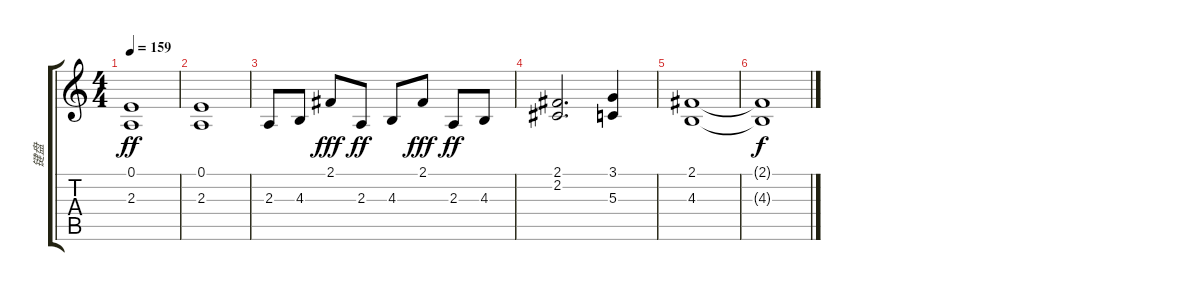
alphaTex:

\track ("键盘" "键盘") {instrument stringensemble1}
\staff {score tabs}
\tuning (E4 B3 G3 D3 A2 E2) {hide}
\ts (4 4)
\tempo 159
\clef g2
\ks c
(0.1 2.3).1{dy ff} |
(0.1 2.3).1 |
2.3.8 4.3.8 2.1.8{dy fff} 2.3.8{dy ff} 4.3.8 2.1.8{dy fff} 2.3.8{dy ff} 4.3.8 |
(2.1 2.2).2{d} (3.1 5.3).4 |
(2.1 4.3).1 |
(2.1{t} 4.3{t}).1{dy f}
